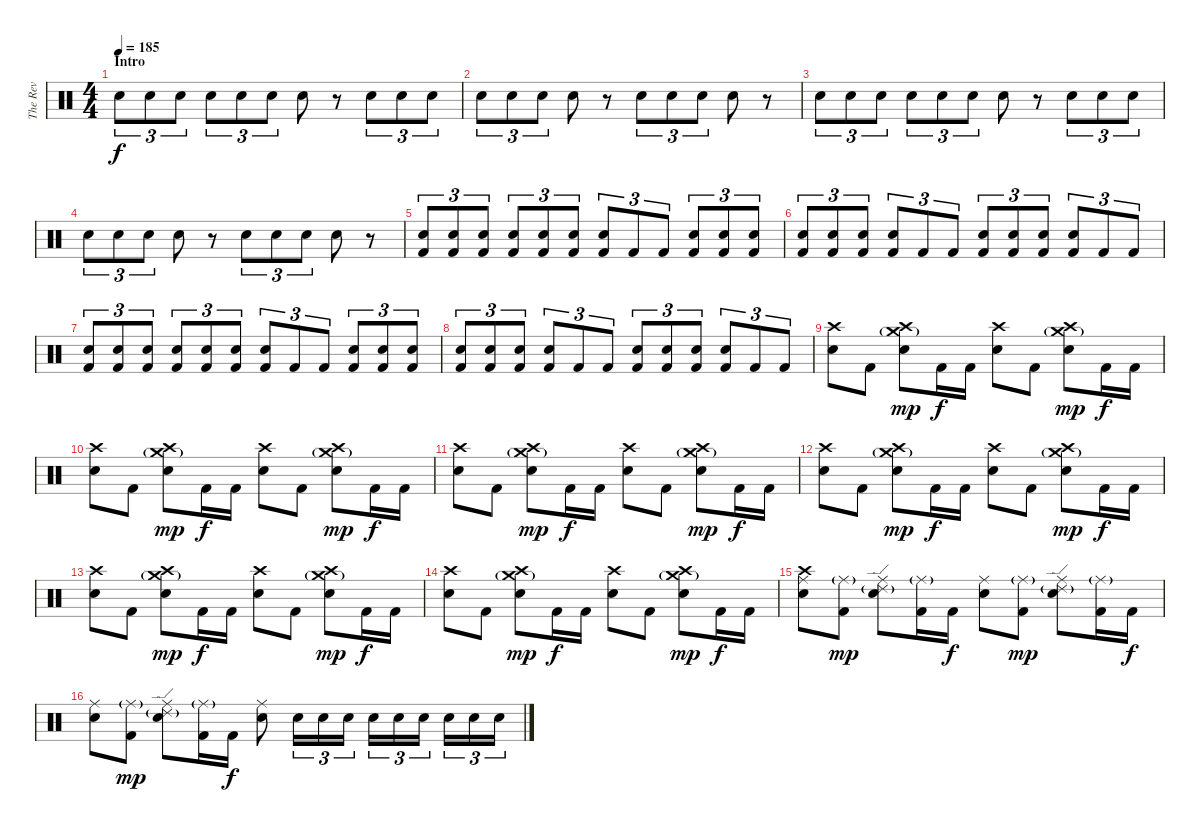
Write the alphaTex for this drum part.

\track ("The Rev" "The Rev") {instrument percussion}
\staff {score}
\articulation defaults
\ts (4 4)
\section ("" "Intro")
\tempo 185
\clef neutral
\ks c "Electric Snare (hit)".8{tu (3 2) dy f} "Electric Snare (hit)".8{tu (3 2)} "Electric Snare (hit)".8{tu (3 2)} "Electric Snare (hit)".8{tu (3 2)} "Electric Snare (hit)".8{tu (3 2)} "Electric Snare (hit)".8{tu (3 2)} "Electric Snare (hit)".8
r.8 "Electric Snare (hit)".8{tu (3 2)} "Electric Snare (hit)".8{tu (3 2)} "Electric Snare (hit)".8{tu (3 2)} |
"Electric Snare (hit)".8{tu (3 2)} "Electric Snare (hit)".8{tu (3 2)} "Electric Snare (hit)".8{tu (3 2)} "Electric Snare (hit)".8 r.8 "Electric Snare (hit)".8{tu (3 2)} "Electric Snare (hit)".8{tu (3 2)} "Electric Snare (hit)".8{tu (3 2)} "Electric Snare (hit)".8 r.8 |
"Electric Snare (hit)".8{tu (3 2)} "Electric Snare (hit)".8{tu (3 2)} "Electric Snare (hit)".8{tu (3 2)} "Electric Snare (hit)".8{tu (3 2)} "Electric Snare (hit)".8{tu (3 2)} "Electric Snare (hit)".8{tu (3 2)} "Electric Snare (hit)".8 r.8 "Electric Snare (hit)".8{tu (3 2)} "Electric Snare (hit)".8{tu (3 2)} "Electric Snare (hit)".8{tu (3 2)} |
"Electric Snare (hit)".8{tu (3 2)} "Electric Snare (hit)".8{tu (3 2)} "Electric Snare (hit)".8{tu (3 2)} "Electric Snare (hit)".8 r.8 "Electric Snare (hit)".8{tu (3 2)} "Electric Snare (hit)".8{tu (3 2)} "Electric Snare (hit)".8{tu (3 2)} "Electric Snare (hit)".8 r.8 |
("Electric Snare (hit)" "Kick (hit) 2").8{tu (3 2)} ("Electric Snare (hit)" "Kick (hit) 2").8{tu (3 2)} ("Electric Snare (hit)" "Kick (hit) 2").8{tu (3 2)} ("Electric Snare (hit)" "Kick (hit) 2").8{tu (3 2)} ("Electric Snare (hit)" "Kick (hit) 2").8{tu (3 2)} ("Electric Snare (hit)" "Kick (hit) 2").8{tu (3 2)} ("Electric Snare (hit)" "Kick (hit) 2").8{tu (3 2)} "Kick (hit) 2".8{tu (3 2)} "Kick (hit) 2".8{tu (3 2)} ("Electric Snare (hit)" "Kick (hit) 2").8{tu (3 2)} ("Electric Snare (hit)" "Kick (hit) 2").8{tu (3 2)} ("Electric Snare (hit)" "Kick (hit) 2").8{tu (3 2)} |
("Electric Snare (hit)" "Kick (hit) 2").8{tu (3 2)} ("Electric Snare (hit)" "Kick (hit) 2").8{tu (3 2)} ("Electric Snare (hit)" "Kick (hit) 2").8{tu (3 2)} ("Electric Snare (hit)" "Kick (hit) 2").8{tu (3 2)} "Kick (hit) 2".8{tu (3 2)} "Kick (hit) 2".8{tu (3 2)} ("Electric Snare (hit)" "Kick (hit) 2").8{tu (3 2)} ("Electric Snare (hit)" "Kick (hit) 2").8{tu (3 2)} ("Electric Snare (hit)" "Kick (hit) 2").8{tu (3 2)} ("Electric Snare (hit)" "Kick (hit) 2").8{tu (3 2)} "Kick (hit) 2".8{tu (3 2)} "Kick (hit) 2".8{tu (3 2)} |
("Electric Snare (hit)" "Kick (hit) 2").8{tu (3 2)} ("Electric Snare (hit)" "Kick (hit) 2").8{tu (3 2)} ("Electric Snare (hit)" "Kick (hit) 2").8{tu (3 2)} ("Electric Snare (hit)" "Kick (hit) 2").8{tu (3 2)} ("Electric Snare (hit)" "Kick (hit) 2").8{tu (3 2)} ("Electric Snare (hit)" "Kick (hit) 2").8{tu (3 2)} ("Electric Snare (hit)" "Kick (hit) 2").8{tu (3 2)} "Kick (hit) 2".8{tu (3 2)} "Kick (hit) 2".8{tu (3 2)} ("Electric Snare (hit)" "Kick (hit) 2").8{tu (3 2)} ("Electric Snare (hit)" "Kick (hit) 2").8{tu (3 2)} ("Electric Snare (hit)" "Kick (hit) 2").8{tu (3 2)} |
("Electric Snare (hit)" "Kick (hit) 2").8{tu (3 2)} ("Electric Snare (hit)" "Kick (hit) 2").8{tu (3 2)} ("Electric Snare (hit)" "Kick (hit) 2").8{tu (3 2)} ("Electric Snare (hit)" "Kick (hit) 2").8{tu (3 2)} "Kick (hit) 2".8{tu (3 2)} "Kick (hit) 2".8{tu (3 2)} ("Electric Snare (hit)" "Kick (hit) 2").8{tu (3 2)} ("Electric Snare (hit)" "Kick (hit) 2").8{tu (3 2)} ("Electric Snare (hit)" "Kick (hit) 2").8{tu (3 2)} ("Electric Snare (hit)" "Kick (hit) 2").8{tu (3 2)} "Kick (hit) 2".8{tu (3 2)} "Kick (hit) 2".8{tu (3 2)} |
("Crash high (hit)" "Electric Snare (hit)").8 "Kick (hit) 2".8 ("Crash high (hit)" "Crash medium (hit)"{g} "Electric Snare (hit)").8{dy mp} "Kick (hit) 2".16{dy f} "Kick (hit) 2".16 ("Crash high (hit)" "Electric Snare (hit)").8 "Kick (hit) 2".8 ("Crash high (hit)" "Crash medium (hit)"{g} "Electric Snare (hit)").8{dy mp} "Kick (hit) 2".16{dy f} "Kick (hit) 2".16 |
("Crash high (hit)" "Electric Snare (hit)").8 "Kick (hit) 2".8 ("Crash high (hit)" "Crash medium (hit)"{g} "Electric Snare (hit)").8{dy mp} "Kick (hit) 2".16{dy f} "Kick (hit) 2".16 ("Crash high (hit)" "Electric Snare (hit)").8 "Kick (hit) 2".8 ("Crash high (hit)" "Crash medium (hit)"{g} "Electric Snare (hit)").8{dy mp} "Kick (hit) 2".16{dy f} "Kick (hit) 2".16 |
("Crash high (hit)" "Electric Snare (hit)").8 "Kick (hit) 2".8 ("Crash high (hit)" "Crash medium (hit)"{g} "Electric Snare (hit)").8{dy mp} "Kick (hit) 2".16{dy f} "Kick (hit) 2".16 ("Crash high (hit)" "Electric Snare (hit)").8 "Kick (hit) 2".8 ("Crash high (hit)" "Crash medium (hit)"{g} "Electric Snare (hit)").8{dy mp} "Kick (hit) 2".16{dy f} "Kick (hit) 2".16 |
("Crash high (hit)" "Electric Snare (hit)").8 "Kick (hit) 2".8 ("Crash high (hit)" "Crash medium (hit)"{g} "Electric Snare (hit)").8{dy mp} "Kick (hit) 2".16{dy f} "Kick (hit) 2".16 ("Crash high (hit)" "Electric Snare (hit)").8 "Kick (hit) 2".8 ("Crash high (hit)" "Crash medium (hit)"{g} "Electric Snare (hit)").8{dy mp} "Kick (hit) 2".16{dy f} "Kick (hit) 2".16 |
("Crash high (hit)" "Electric Snare (hit)").8 "Kick (hit) 2".8 ("Crash high (hit)" "Crash medium (hit)"{g} "Electric Snare (hit)").8{dy mp} "Kick (hit) 2".16{dy f} "Kick (hit) 2".16 ("Crash high (hit)" "Electric Snare (hit)").8 "Kick (hit) 2".8 ("Crash high (hit)" "Crash medium (hit)"{g} "Electric Snare (hit)").8{dy mp} "Kick (hit) 2".16{dy f} "Kick (hit) 2".16 |
("Crash high (hit)" "Electric Snare (hit)").8 "Kick (hit) 2".8 ("Crash high (hit)" "Crash medium (hit)"{g} "Electric Snare (hit)").8{dy mp} "Kick (hit) 2".16{dy f} "Kick (hit) 2".16 ("Crash high (hit)" "Electric Snare (hit)").8 "Kick (hit) 2".8 ("Crash high (hit)" "Crash medium (hit)"{g} "Electric Snare (hit)").8{dy mp} "Kick (hit) 2".16{dy f} "Kick (hit) 2".16 |
("Ride (middle)" "Crash high (hit)" "Electric Snare (hit)").8 ("Ride (middle)"{g} "Kick (hit) 2").8{dy mp} ("Ride (middle)" "Ride (edge) 2"{g} "Electric Snare (hit)").8 ("Ride (middle)"{g} "Kick (hit) 2").16 "Kick (hit) 2".16{dy f} ("Ride (middle)" "Electric Snare (hit)").8 ("Ride (middle)"{g} "Kick (hit) 2").8{dy mp} ("Ride (middle)" "Ride (edge) 2"{g} "Electric Snare (hit)").8 ("Ride (middle)"{g} "Kick (hit) 2").16 "Kick (hit) 2".16{dy f} |
("Ride (middle)" "Electric Snare (hit)").8 ("Ride (middle)"{g} "Kick (hit) 2").8{dy mp} ("Ride (middle)" "Ride (edge) 2"{g} "Electric Snare (hit)").8 ("Ride (middle)"{g} "Kick (hit) 2").16 "Kick (hit) 2".16{dy f} ("Ride (middle)" "Electric Snare (hit)").8 "Electric Snare (hit)".16{tu (3 2)} "Electric Snare (hit)".16{tu (3 2)} "Electric Snare (hit)".16{tu (3 2)} "Electric Snare (hit)".16{tu (3 2)} "Electric Snare (hit)".16{tu (3 2)} "Electric Snare (hit)".16{tu (3 2)} "Electric Snare (hit)".16{tu (3 2)} "Electric Snare (hit)".16{tu (3 2)} "Electric Snare (hit)".16{tu (3 2)}
